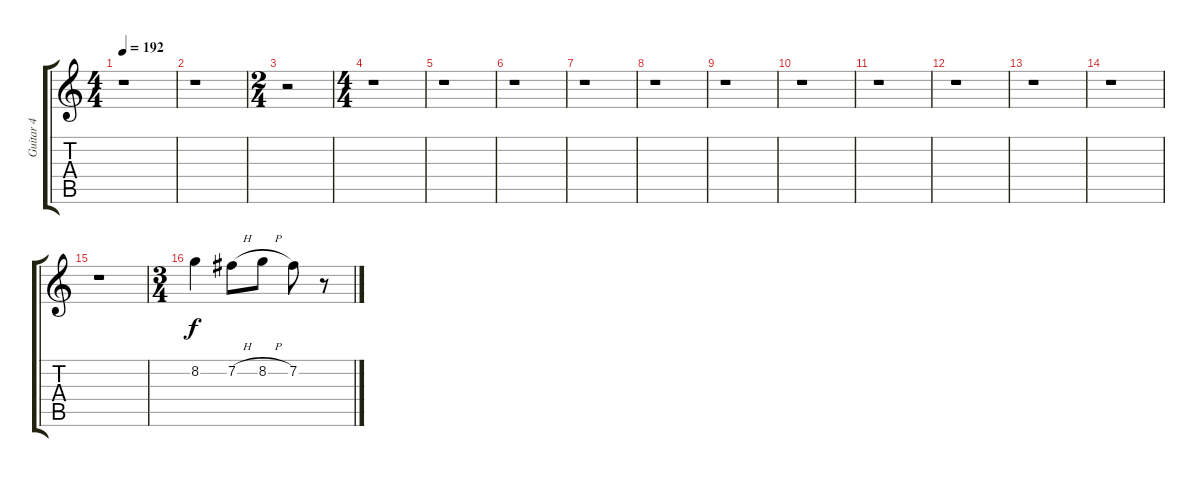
\track ("Guitar 4" "Guitar 4") {instrument distortionguitar}
\staff {score tabs}
\tuning (E4 B3 G3 D3 A2 E2) {hide}
\ts (4 4)
\tempo 192
\clef g2
\ks c
r.1{dy f} |
r.1 |
\ts (2 4)
r.2 |
\ts (4 4)
r.1 |
r.1 |
r.1 |
r.1 |
r.1 |
r.1 |
r.1 |
r.1 |
r.1 |
r.1 |
r.1 |
r.1 |
\ts (3 4)
8.2.4 7.2{h}.8 8.2{h}.8 7.2.8 r.8
